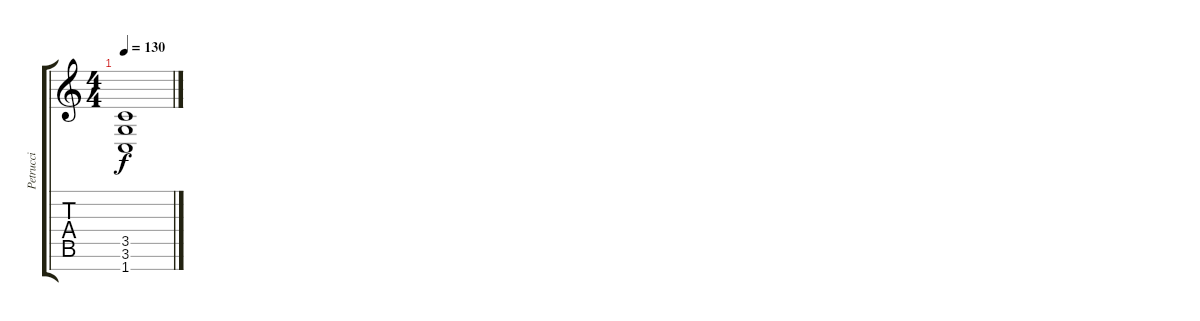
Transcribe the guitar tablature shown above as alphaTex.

\track ("Petrucci" "Petrucci") {instrument distortionguitar}
\staff {score tabs}
\tuning (E4 B3 G3 D3 A2 E2 B1) {hide}
\ts (4 4)
\tempo 130
\clef g2
\ks c
(3.5{t} 3.6{t} 1.7{t}).1{dy f}
